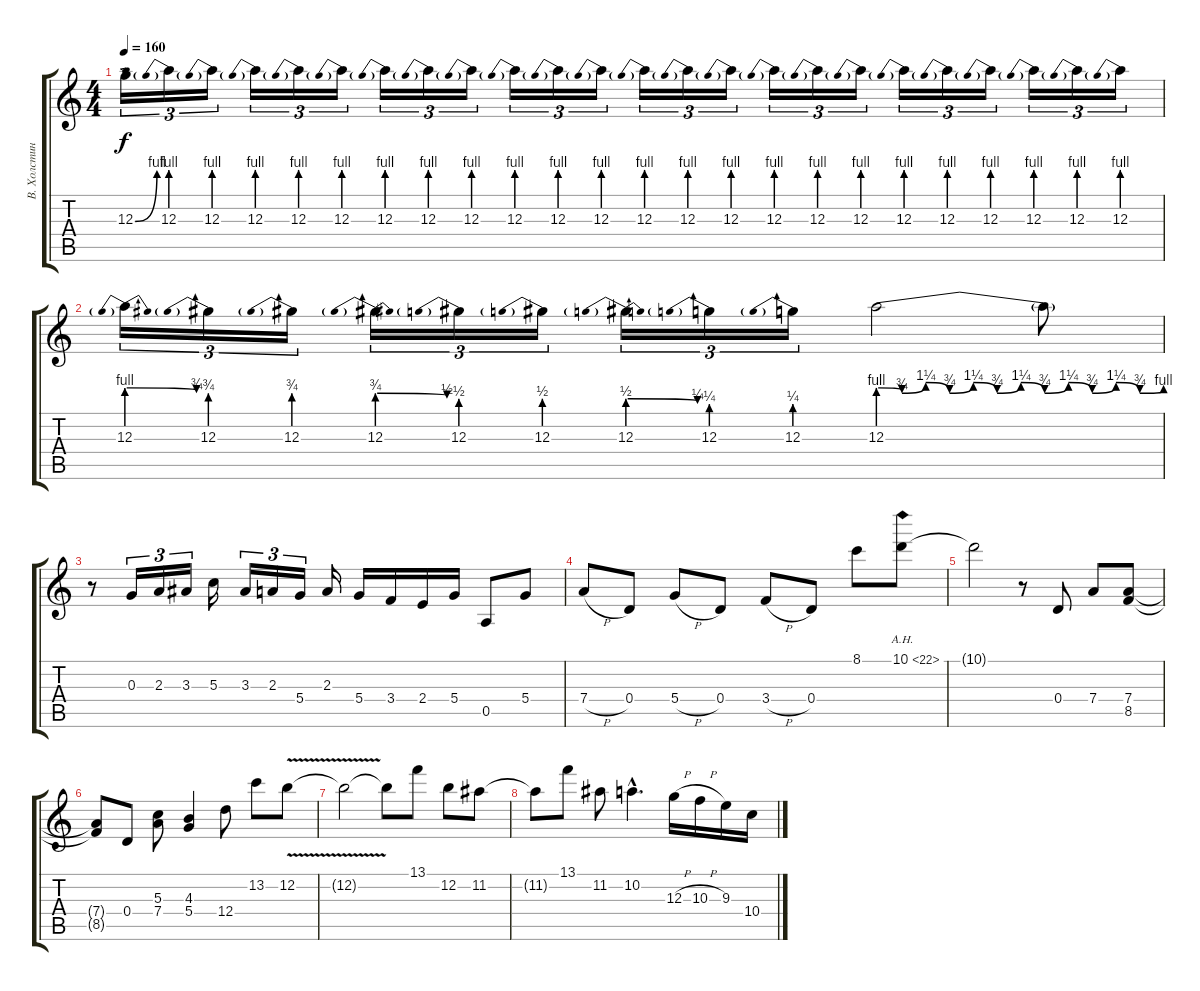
\track ("B. Холстинин" "B. Холстин") {instrument distortionguitar}
\staff {score tabs}
\tuning (E4 B3 G3 D3 A2 E2) {hide}
\ts (4 4)
\tempo 160
\clef g2
\ks c
12.3{be (bend 0 0 60 4)}.16{tu (3 2) dy f} 12.3{be (prebend 0 4 60 4)}.16{tu (3 2)} 12.3{be (prebend 0 4 60 4)}.16{tu (3 2)} 12.3{be (prebend 0 4 60 4)}.16{tu (3 2)} 12.3{be (prebend 0 4 60 4)}.16{tu (3 2)} 12.3{be (prebend 0 4 60 4)}.16{tu (3 2)} 12.3{be (prebend 0 4 60 4)}.16{tu (3 2)} 12.3{be (prebend 0 4 60 4)}.16{tu (3 2)} 12.3{be (prebend 0 4 60 4)}.16{tu (3 2)} 12.3{be (prebend 0 4 60 4)}.16{tu (3 2)} 12.3{be (prebend 0 4 60 4)}.16{tu (3 2)} 12.3{be (prebend 0 4 60 4)}.16{tu (3 2)} 12.3{be (prebend 0 4 60 4)}.16{tu (3 2)} 12.3{be (prebend 0 4 60 4)}.16{tu (3 2)} 12.3{be (prebend 0 4 60 4)}.16{tu (3 2)} 12.3{be (prebend 0 4 60 4)}.16{tu (3 2)} 12.3{be (prebend 0 4 60 4)}.16{tu (3 2)} 12.3{be (prebend 0 4 60 4)}.16{tu (3 2)} 12.3{be (prebend 0 4 60 4)}.16{tu (3 2)} 12.3{be (prebend 0 4 60 4)}.16{tu (3 2)} 12.3{be (prebend 0 4 60 4)}.16{tu (3 2)} 12.3{be (prebend 0 4 60 4)}.16{tu (3 2)} 12.3{be (prebend 0 4 60 4)}.16{tu (3 2)} 12.3{be (prebend 0 4 60 4)}.16{tu (3 2)} |
12.3{be (prebendrelease 0 4 60 3)}.16{tu (3 2)} 12.3{be (prebend 0 3 60 3)}.16{tu (3 2)} 12.3{be (prebend 0 3 60 3)}.16{tu (3 2)} 12.3{be (prebendrelease 0 3 60 2)}.16{tu (3 2)} 12.3{be (prebend 0 2 60 2)}.16{tu (3 2)} 12.3{be (prebend 0 2 60 2)}.16{tu (3 2)} 12.3{be (prebendrelease 0 2 60 1)}.16{tu (3 2)} 12.3{be (prebend 0 1 60 1)}.16{tu (3 2)} 12.3{be (prebend 0 1 60 1)}.16{tu (3 2)} 12.3{be (custom 0 4 5 3 10 5 15 3 20 5 25 3 30 5 35 3 40 5 45 3 50 5 55 3 60 4)}.2 12.3{t}.8 |
r.8 0.3.16{tu (3 2)} 2.3.16{tu (3 2)} 3.3.16{tu (3 2)} 5.3.16 3.3.16{tu (3 2)} 2.3.16{tu (3 2)} 5.4.16{tu (3 2)} 2.3.16 5.4.16 3.4.16 2.4.16 5.4.16 0.5.8 5.4.8 |
7.4{h}.8 0.4.8 5.4{h}.8 0.4.8 3.4{h}.8 0.4.8 8.1.8 10.1{ah 12}.8 |
10.1{t}.2 r.8 0.4.8 7.4.8 (7.4 8.5).8 |
(7.4{t} 8.5{t}).8 0.4.8 (5.3 7.4).8 (4.3 5.4).4 12.4.8 13.2.8 12.2{v}.8 |
12.2{t}.2 12.2{t}.8 13.1.8 12.2.8 11.2.8 |
11.2{t}.8 13.1.8 11.2.8 10.2{hac}.4{d} 12.3{h}.16 10.3{h}.16 9.3.16 10.4{h}.16
